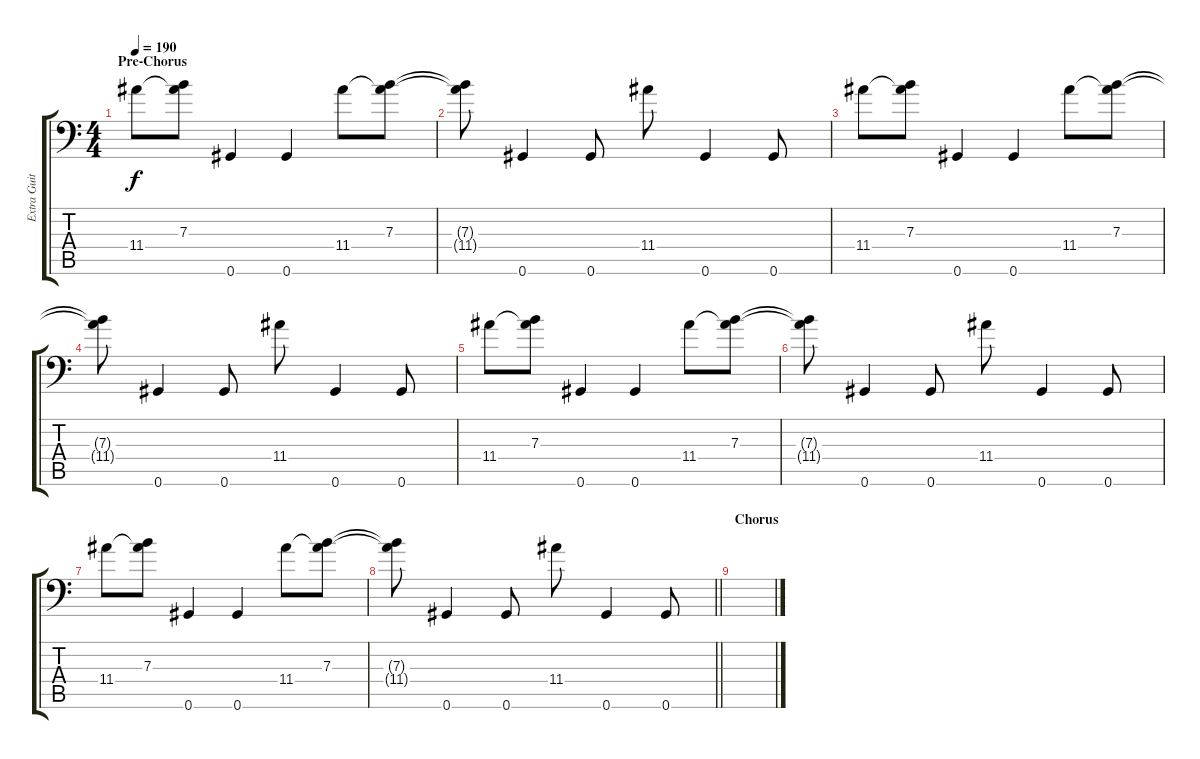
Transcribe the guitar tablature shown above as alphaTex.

\track ("Extra Guitar" "Extra Guit") {instrument distortionguitar}
\staff {score tabs}
\tuning (Db4 Ab3 E3 B2 Gb2 Ab1) {hide}
\ts (4 4)
\section ("" "Pre-Chorus")
\tempo 190
\clef f4
\ks c
11.4.8{dy f} (7.3 11.4{t}).8 0.6.4 0.6.4 11.4.8 (7.3 11.4{t}).8 |
(7.3{t} 11.4{t}).8 0.6.4 0.6.8 11.4.8 0.6.4 0.6.8 |
11.4.8 (7.3 11.4{t}).8 0.6.4 0.6.4 11.4.8 (7.3 11.4{t}).8 |
(7.3{t} 11.4{t}).8 0.6.4 0.6.8 11.4.8 0.6.4 0.6.8 |
11.4.8 (7.3 11.4{t}).8 0.6.4 0.6.4 11.4.8 (7.3 11.4{t}).8 |
(7.3{t} 11.4{t}).8 0.6.4 0.6.8 11.4.8 0.6.4 0.6.8 |
11.4.8 (7.3 11.4{t}).8 0.6.4 0.6.4 11.4.8 (7.3 11.4{t}).8 |
\barLineRight lightlight
(7.3{t} 11.4{t}).8 0.6.4 0.6.8 11.4.8 0.6.4 0.6.8 |
\section ("" "Chorus")
